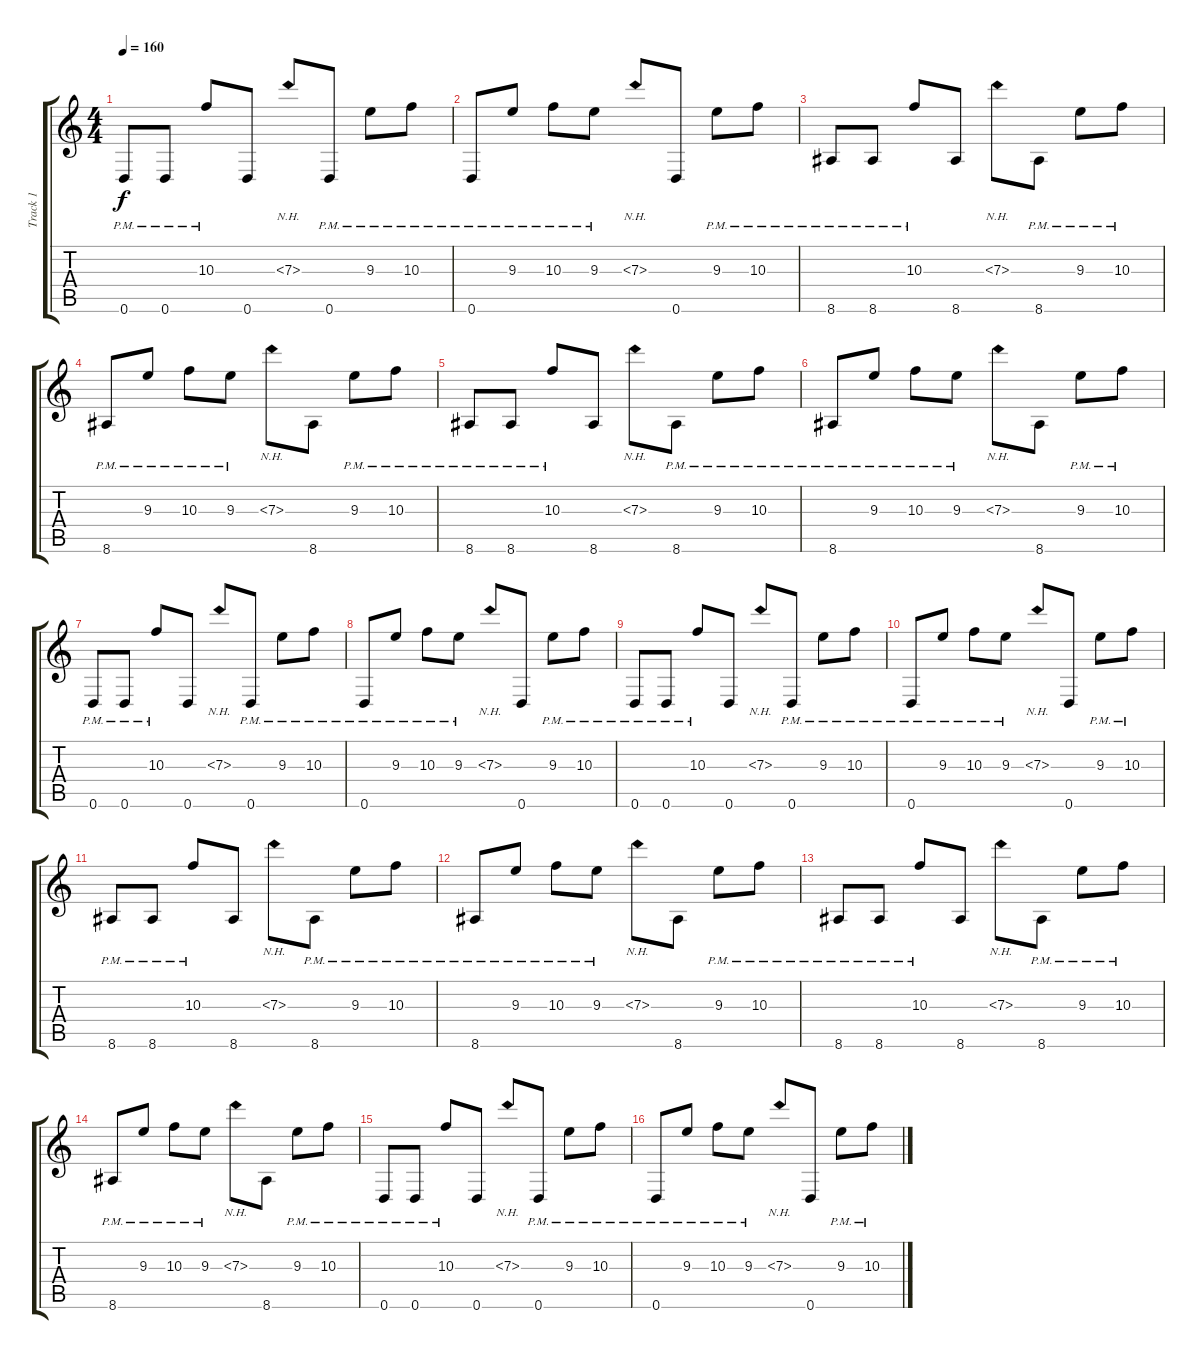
\track ("Track 1" "Track 1") {instrument distortionguitar}
\staff {score tabs}
\tuning (E4 B3 G3 D3 A2 D2) {hide}
\ts (4 4)
\tempo 160
\clef g2
\ks c
0.6{pm}.8{dy f} 0.6{pm}.8 10.3{pm}.8 0.6.8 7.3{nh}.8 0.6{pm}.8 9.3{pm}.8 10.3{pm}.8 |
0.6{pm}.8 9.3{pm}.8 10.3{pm}.8 9.3{pm}.8 7.3{nh}.8 0.6.8 9.3{pm}.8 10.3{pm}.8 |
8.6{pm}.8 8.6{pm}.8 10.3{pm}.8 8.6.8 7.3{nh}.8 8.6{pm}.8 9.3{pm}.8 10.3{pm}.8 |
8.6{pm}.8 9.3{pm}.8 10.3{pm}.8 9.3{pm}.8 7.3{nh}.8 8.6.8 9.3{pm}.8 10.3{pm}.8 |
8.6{pm}.8 8.6{pm}.8 10.3{pm}.8 8.6.8 7.3{nh}.8 8.6{pm}.8 9.3{pm}.8 10.3{pm}.8 |
8.6{pm}.8 9.3{pm}.8 10.3{pm}.8 9.3{pm}.8 7.3{nh}.8 8.6.8 9.3{pm}.8 10.3{pm}.8 |
0.6{pm}.8 0.6{pm}.8 10.3{pm}.8 0.6.8 7.3{nh}.8 0.6{pm}.8 9.3{pm}.8 10.3{pm}.8 |
0.6{pm}.8 9.3{pm}.8 10.3{pm}.8 9.3{pm}.8 7.3{nh}.8 0.6.8 9.3{pm}.8 10.3{pm}.8 |
0.6{pm}.8 0.6{pm}.8 10.3{pm}.8 0.6.8 7.3{nh}.8 0.6{pm}.8 9.3{pm}.8 10.3{pm}.8 |
0.6{pm}.8 9.3{pm}.8 10.3{pm}.8 9.3{pm}.8 7.3{nh}.8 0.6.8 9.3{pm}.8 10.3{pm}.8 |
8.6{pm}.8 8.6{pm}.8 10.3{pm}.8 8.6.8 7.3{nh}.8 8.6{pm}.8 9.3{pm}.8 10.3{pm}.8 |
8.6{pm}.8 9.3{pm}.8 10.3{pm}.8 9.3{pm}.8 7.3{nh}.8 8.6.8 9.3{pm}.8 10.3{pm}.8 |
8.6{pm}.8 8.6{pm}.8 10.3{pm}.8 8.6.8 7.3{nh}.8 8.6{pm}.8 9.3{pm}.8 10.3{pm}.8 |
8.6{pm}.8 9.3{pm}.8 10.3{pm}.8 9.3{pm}.8 7.3{nh}.8 8.6.8 9.3{pm}.8 10.3{pm}.8 |
0.6{pm}.8 0.6{pm}.8 10.3{pm}.8 0.6.8 7.3{nh}.8 0.6{pm}.8 9.3{pm}.8 10.3{pm}.8 |
0.6{pm}.8 9.3{pm}.8 10.3{pm}.8 9.3{pm}.8 7.3{nh}.8 0.6.8 9.3{pm}.8 10.3{pm}.8
